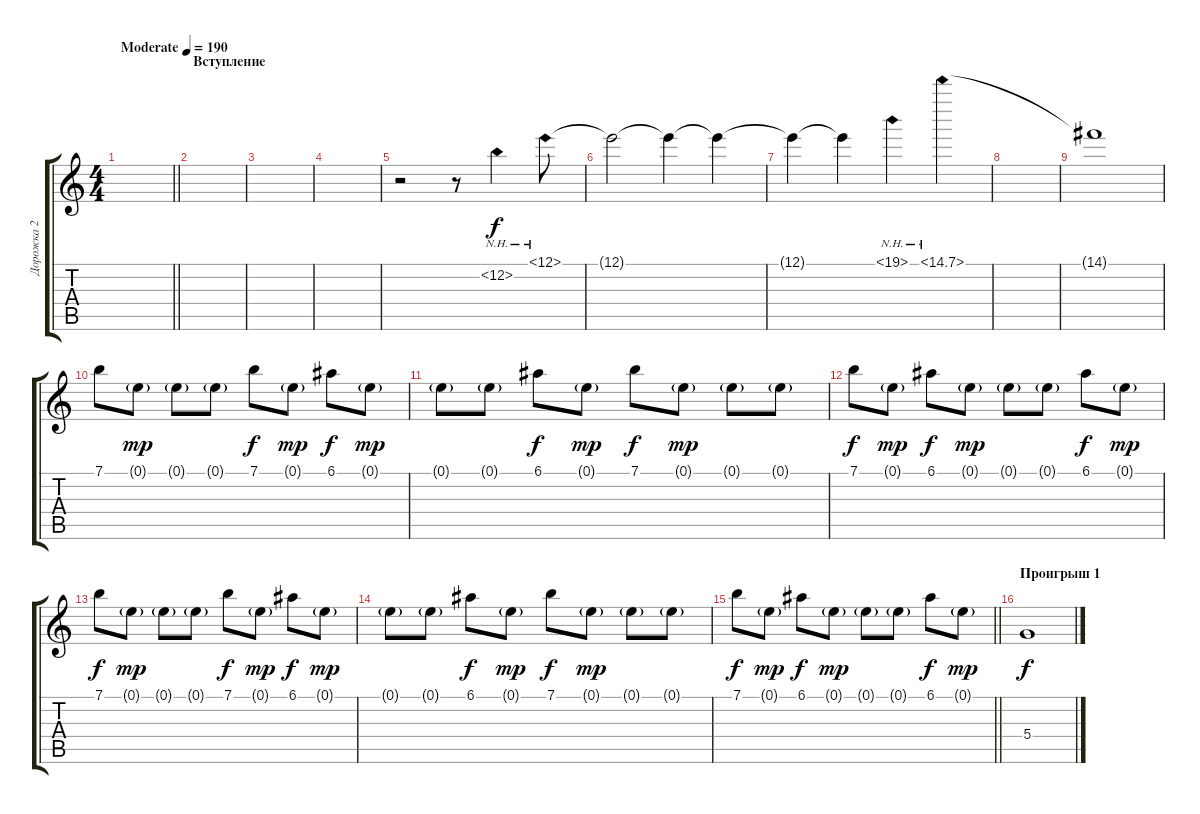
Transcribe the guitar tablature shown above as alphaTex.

\track ("Дорожка 2" "Дорожка 2") {instrument distortionguitar}
\staff {score tabs}
\tuning (E4 B3 G3 D3 A2 E2) {hide}
\ts (4 4)
\tempo (190 "Moderate")
\clef g2
\barLineRight lightlight
\ks c
|
\section ("" "Вступление")
|
|
|
r.2 r.8 12.2{nh}.4 12.1{nh}.8 |
12.1{t}.2 12.1{t}.4 12.1{t}.4 |
12.1{t}.4 12.1{t}.4 19.1{nh}.4 14.1{nh}.4 |
|
14.1{t}.1 |
7.1.8 0.1{g}.8{dy mp} 0.1{g}.8 0.1{g}.8 7.1.8{dy f} 0.1{g}.8{dy mp} 6.1.8{dy f} 0.1{g}.8{dy mp} |
0.1{g}.8 0.1{g}.8 6.1.8{dy f} 0.1{g}.8{dy mp} 7.1.8{dy f} 0.1{g}.8{dy mp} 0.1{g}.8 0.1{g}.8 |
7.1.8{dy f} 0.1{g}.8{dy mp} 6.1.8{dy f} 0.1{g}.8{dy mp} 0.1{g}.8 0.1{g}.8 6.1.8{dy f} 0.1{g}.8{dy mp} |
7.1.8{dy f} 0.1{g}.8{dy mp} 0.1{g}.8 0.1{g}.8 7.1.8{dy f} 0.1{g}.8{dy mp} 6.1.8{dy f} 0.1{g}.8{dy mp} |
0.1{g}.8 0.1{g}.8 6.1.8{dy f} 0.1{g}.8{dy mp} 7.1.8{dy f} 0.1{g}.8{dy mp} 0.1{g}.8 0.1{g}.8 |
\barLineRight lightlight
7.1.8{dy f} 0.1{g}.8{dy mp} 6.1.8{dy f} 0.1{g}.8{dy mp} 0.1{g}.8 0.1{g}.8 6.1.8{dy f} 0.1{g}.8{dy mp} |
\section ("" "Проигрыш 1")
5.4.1{dy f}
